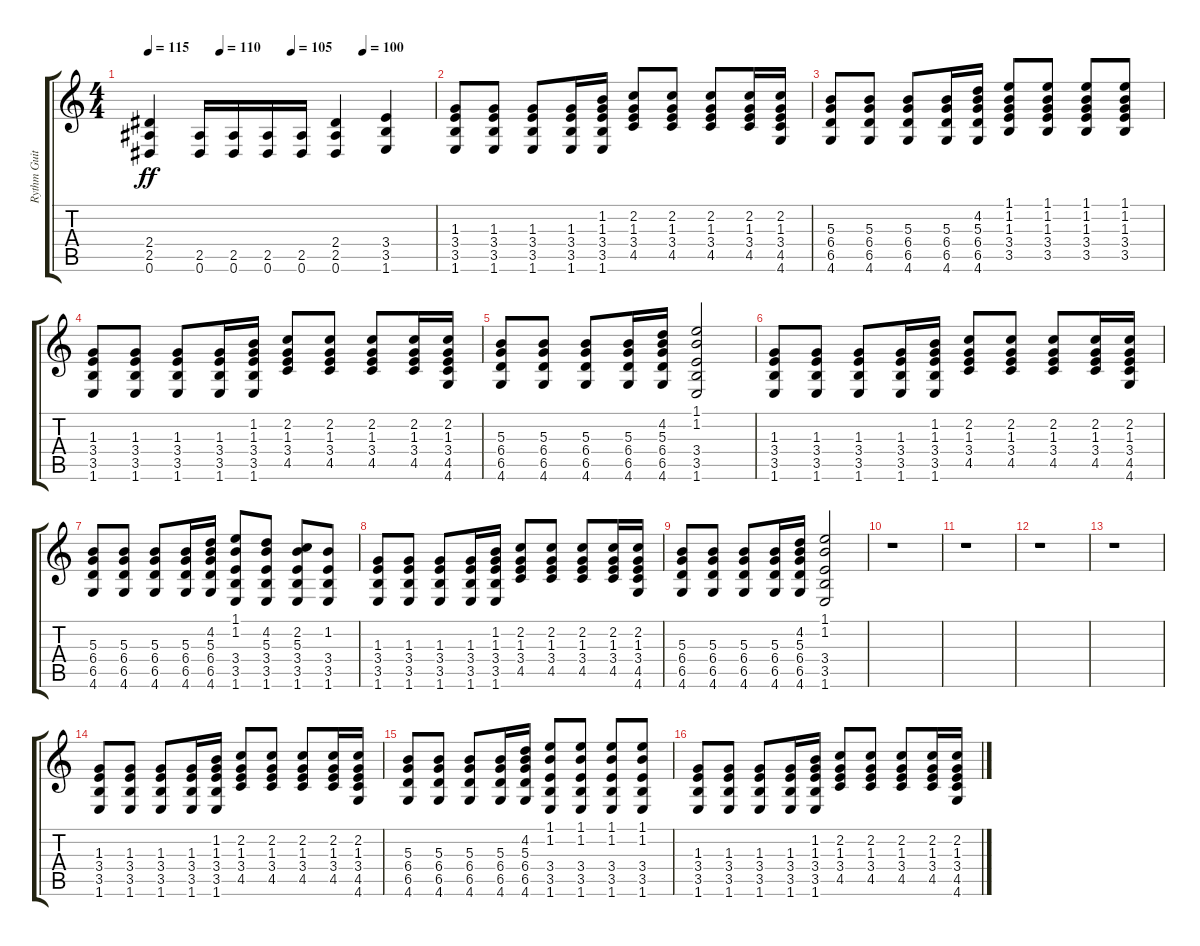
\track ("Rythm Guitar" "Rythm Guit") {instrument distortionguitar}
\staff {score tabs}
\tuning (Eb4 Bb3 Gb3 Db3 Ab2 Eb2) {hide}
\ts (4 4)
\tempo 115
\tempo (110 0.25)
\tempo (105 0.5)
\tempo (100 0.75)
\clef g2
\ks c
(2.4 2.5 0.6).4{dy ff} (2.5 0.6).16 (2.5 0.6).16 (2.5 0.6).16 (2.5 0.6).16 (2.4 2.5 0.6).4 (3.4 3.5 1.6).4 |
(1.3 3.4 3.5 1.6).8 (1.3 3.4 3.5 1.6).8 (1.3 3.4 3.5 1.6).8 (1.3 3.4 3.5 1.6).16 (1.2 1.3 3.4 3.5 1.6).16 (2.2 1.3 3.4 4.5).8 (2.2 1.3 3.4 4.5).8 (2.2 1.3 3.4 4.5).8 (2.2 1.3 3.4 4.5).16 (2.2 1.3 3.4 4.5 4.6).16 |
(5.3 6.4 6.5 4.6).8 (5.3 6.4 6.5 4.6).8 (5.3 6.4 6.5 4.6).8 (5.3 6.4 6.5 4.6).16 (4.2 5.3 6.4 6.5 4.6).16 (1.1 1.2 1.3 3.4 3.5).8 (1.1 1.2 1.3 3.4 3.5).8 (1.1 1.2 1.3 3.4 3.5).8 (1.1 1.2 1.3 3.4 3.5).8 |
(1.3 3.4 3.5 1.6).8 (1.3 3.4 3.5 1.6).8 (1.3 3.4 3.5 1.6).8 (1.3 3.4 3.5 1.6).16 (1.2 1.3 3.4 3.5 1.6).16 (2.2 1.3 3.4 4.5).8 (2.2 1.3 3.4 4.5).8 (2.2 1.3 3.4 4.5).8 (2.2 1.3 3.4 4.5).16 (2.2 1.3 3.4 4.5 4.6).16 |
(5.3 6.4 6.5 4.6).8 (5.3 6.4 6.5 4.6).8 (5.3 6.4 6.5 4.6).8 (5.3 6.4 6.5 4.6).16 (4.2 5.3 6.4 6.5 4.6).16 (1.1 1.2 3.4 3.5 1.6).2 |
(1.3 3.4 3.5 1.6).8 (1.3 3.4 3.5 1.6).8 (1.3 3.4 3.5 1.6).8 (1.3 3.4 3.5 1.6).16 (1.2 1.3 3.4 3.5 1.6).16 (2.2 1.3 3.4 4.5).8 (2.2 1.3 3.4 4.5).8 (2.2 1.3 3.4 4.5).8 (2.2 1.3 3.4 4.5).16 (2.2 1.3 3.4 4.5 4.6).16 |
(5.3 6.4 6.5 4.6).8 (5.3 6.4 6.5 4.6).8 (5.3 6.4 6.5 4.6).8 (5.3 6.4 6.5 4.6).16 (4.2 5.3 6.4 6.5 4.6).16 (1.1 1.2 3.4 3.5 1.6).8 (4.2 5.3 3.4 3.5 1.6).8 (2.2 5.3 3.4 3.5 1.6).8 (1.2 3.4 3.5 1.6).8 |
(1.3 3.4 3.5 1.6).8 (1.3 3.4 3.5 1.6).8 (1.3 3.4 3.5 1.6).8 (1.3 3.4 3.5 1.6).16 (1.2 1.3 3.4 3.5 1.6).16 (2.2 1.3 3.4 4.5).8 (2.2 1.3 3.4 4.5).8 (2.2 1.3 3.4 4.5).8 (2.2 1.3 3.4 4.5).16 (2.2 1.3 3.4 4.5 4.6).16 |
(5.3 6.4 6.5 4.6).8 (5.3 6.4 6.5 4.6).8 (5.3 6.4 6.5 4.6).8 (5.3 6.4 6.5 4.6).16 (4.2 5.3 6.4 6.5 4.6).16 (1.1 1.2 3.4 3.5 1.6).2 |
r.1 |
r.1 |
r.1 |
r.1 |
(1.3 3.4 3.5 1.6).8 (1.3 3.4 3.5 1.6).8 (1.3 3.4 3.5 1.6).8 (1.3 3.4 3.5 1.6).16 (1.2 1.3 3.4 3.5 1.6).16 (2.2 1.3 3.4 4.5).8 (2.2 1.3 3.4 4.5).8 (2.2 1.3 3.4 4.5).8 (2.2 1.3 3.4 4.5).16 (2.2 1.3 3.4 4.5 4.6).16 |
(5.3 6.4 6.5 4.6).8 (5.3 6.4 6.5 4.6).8 (5.3 6.4 6.5 4.6).8 (5.3 6.4 6.5 4.6).16 (4.2 5.3 6.4 6.5 4.6).16 (1.1 1.2 3.4 3.5 1.6).8 (1.1 1.2 3.4 3.5 1.6).8 (1.1 1.2 3.4 3.5 1.6).8 (1.1 1.2 3.4 3.5 1.6).8 |
(1.3 3.4 3.5 1.6).8 (1.3 3.4 3.5 1.6).8 (1.3 3.4 3.5 1.6).8 (1.3 3.4 3.5 1.6).16 (1.2 1.3 3.4 3.5 1.6).16 (2.2 1.3 3.4 4.5).8 (2.2 1.3 3.4 4.5).8 (2.2 1.3 3.4 4.5).8 (2.2 1.3 3.4 4.5).16 (2.2 1.3 3.4 4.5 4.6).16
